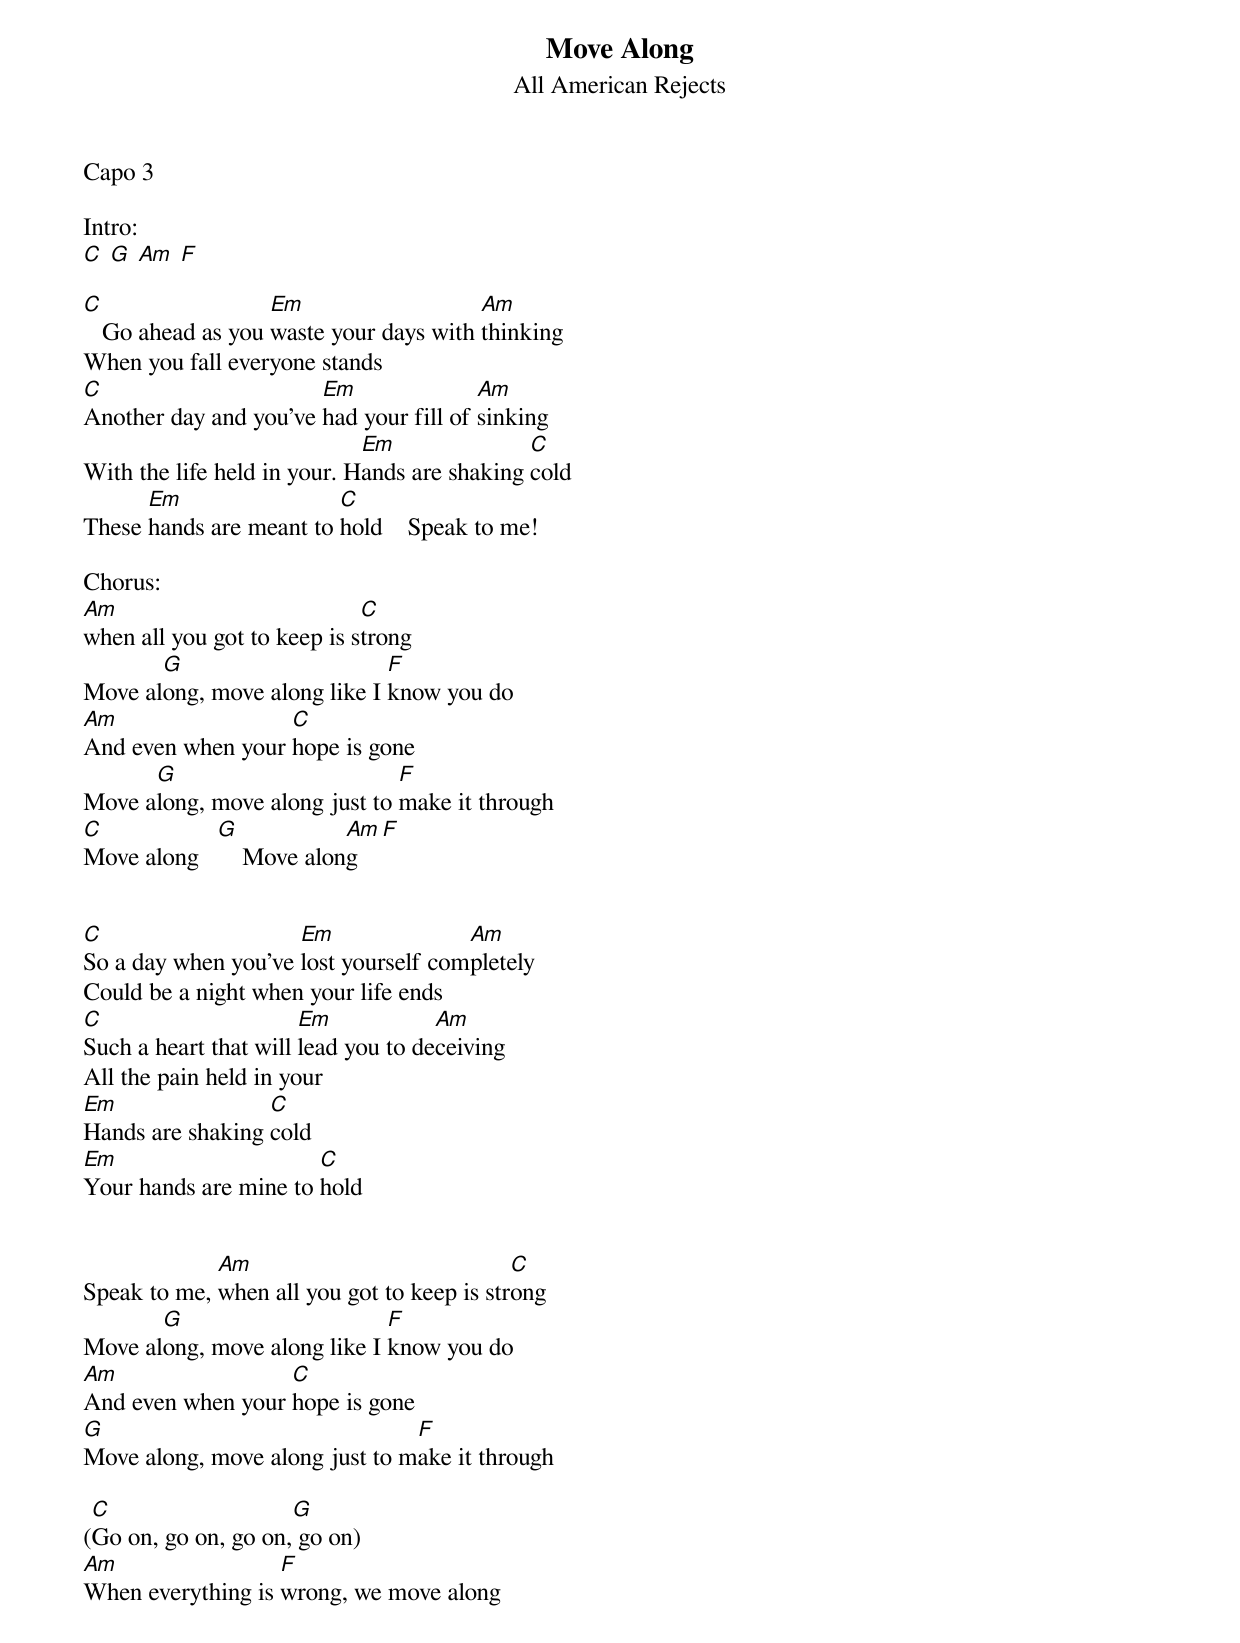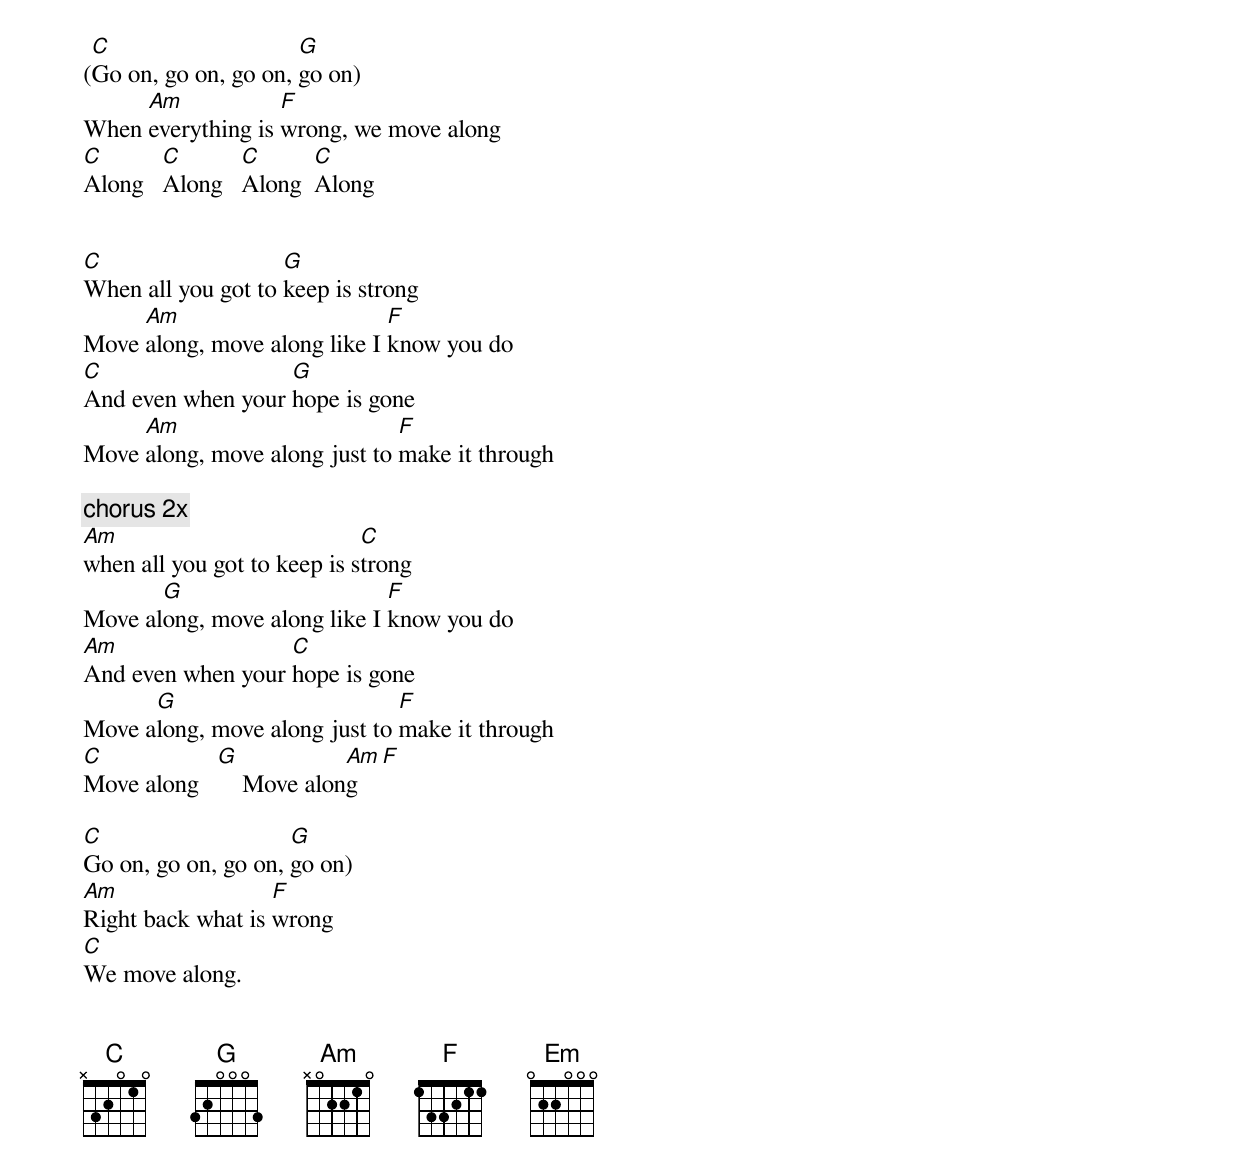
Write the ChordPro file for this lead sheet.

{title: Move Along}
{subtitle: All American Rejects}

Capo 3

Intro:
[C] [G] [Am] [F]

[C]   Go ahead as you [Em]waste your days with [Am]thinking
When you fall everyone stands
[C]Another day and you've [Em]had your fill of [Am]sinking
With the life held in your. H[Em]ands are shaking [C]cold
These [Em]hands are meant to [C]hold    Speak to me!

Chorus:
[Am]when all you got to keep is s[C]trong
Move al[G]ong, move along like I [F]know you do
[Am]And even when your [C]hope is gone
Move a[G]long, move along just to [F]make it through
[C]Move along   [G]    Move alon[Am]g [F]


[C]So a day when you've [Em]lost yourself com[Am]pletely
Could be a night when your life ends
[C]Such a heart that will [Em]lead you to de[Am]ceiving
All the pain held in your
[Em]Hands are shaking [C]cold
[Em]Your hands are mine to [C]hold


Speak to me, [Am]when all you got to keep is str[C]ong
Move al[G]ong, move along like I [F]know you do
[Am]And even when your [C]hope is gone
[G]Move along, move along just to m[F]ake it through

([C]Go on, go on, go on,[G] go on)
[Am]When everything is [F]wrong, we move along
([C]Go on, go on, go on, [G]go on)
When [Am]everything is [F]wrong, we move along
[C]Along   [C]Along   [C]Along  [C]Along


[C]When all you got to [G]keep is strong
Move [Am]along, move along like I [F]know you do
[C]And even when your [G]hope is gone
Move [Am]along, move along just to [F]make it through

{c: chorus 2x}
[Am]when all you got to keep is s[C]trong
Move al[G]ong, move along like I [F]know you do
[Am]And even when your [C]hope is gone
Move a[G]long, move along just to [F]make it through
[C]Move along   [G]    Move alon[Am]g [F]

[C]Go on, go on, go on, [G]go on)
[Am]Right back what is [F]wrong
[C]We move along.


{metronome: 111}
